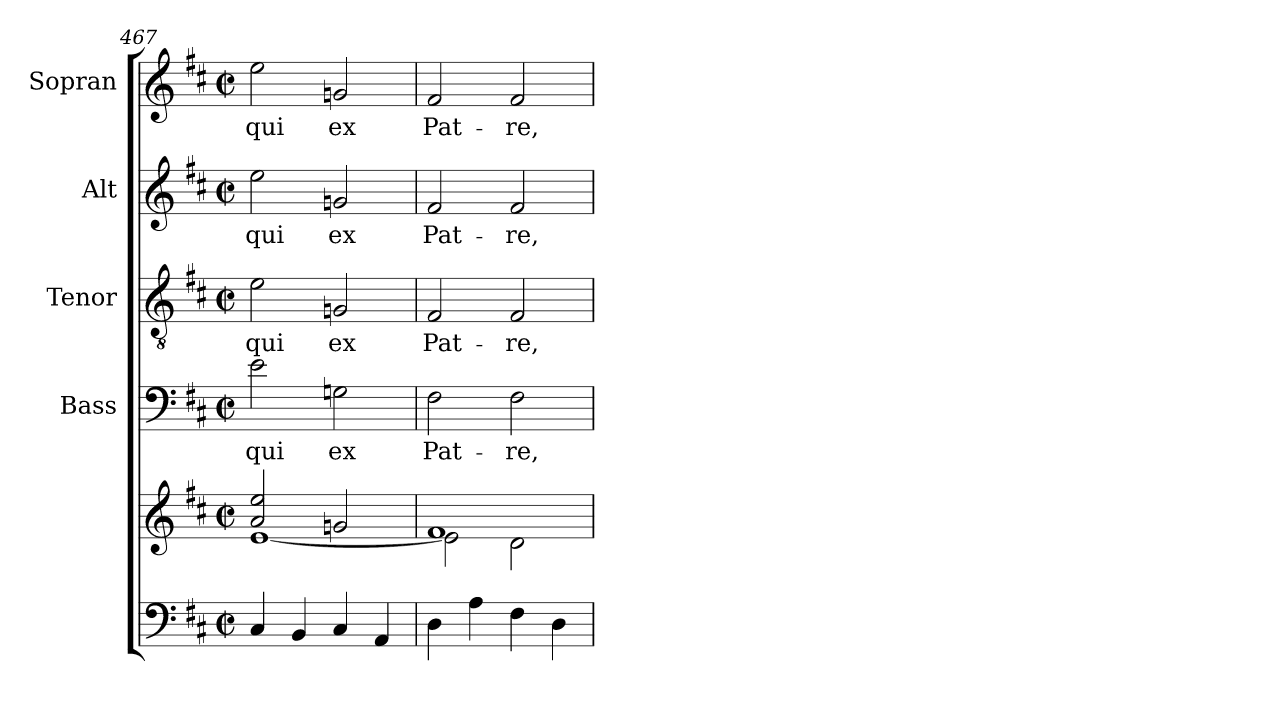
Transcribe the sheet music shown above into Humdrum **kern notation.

**kern	**kern	**kern	**text	**kern	**text	**kern	**text	**kern	**text
*part5	*part5	*part4	*part4	*part3	*part3	*part2	*part2	*part1	*part1
*staff6	*staff5	*staff4	*staff4	*staff3	*staff3	*staff2	*staff2	*staff1	*staff1
*	*	*I"Bass	*	*I"Tenor	*	*I"Alt	*	*I"Sopran	*
*	*	*I'B.	*	*I'T.	*	*I'A.	*	*I'S.	*
*clefF4	*clefG2	*clefF4	*	*clefGv2	*	*clefG2	*	*clefG2	*
*k[f#c#]	*k[f#c#]	*k[f#c#]	*	*k[f#c#]	*	*k[f#c#]	*	*k[f#c#]	*
*D:	*D:	*D:	*	*D:	*	*D:	*	*D:	*
*M2/2	*M2/2	*M2/2	*	*M2/2	*	*M2/2	*	*M2/2	*
*met(c|)	*met(c|)	*met(c|)	*	*met(c|)	*	*met(c|)	*	*met(c|)	*
=467	=467	=467	=467	=467	=467	=467	=467	=467	=467
*	*^	*	*	*	*	*	*	*	*
!	!	!	!	!LO:LY:b	!	!LO:LY:b	!	!LO:LY:b	!	!LO:LY:b
4C#/	2a/ 2ee/	[<1e	2e\	qui	2e\	qui	2ee\	qui	2ee\	qui
4BB/	.	.	.	.	.	.	.	.	.	.
!	!	!	!	!LO:LY:b	!	!LO:LY:b	!	!LO:LY:b	!	!LO:LY:b
4C#/	2gn/	.	2Gn\	ex	2Gn/	ex	2gn/	ex	2gn/	ex
4AA/	.	.	.	.	.	.	.	.	.	.
=468	=468	=468	=468	=468	=468	=468	=468	=468	=468	=468
!	!	!	!	!LO:LY:b	!	!LO:LY:b	!	!LO:LY:b	!	!LO:LY:b
4D\	1f#	2e\]	2F#\	Pat-	2F#/	Pat-	2f#/	Pat-	2f#/	Pat-
4A\	.	.	.	.	.	.	.	.	.	.
!	!	!	!	!LO:LY:b	!	!LO:LY:b	!	!LO:LY:b	!	!LO:LY:b
4F#\	.	2d\	2F#\	-re,	2F#/	-re,	2f#/	-re,	2f#/	-re,
4D\	.	.	.	.	.	.	.	.	.	.
*	*v	*v	*	*	*	*	*	*	*	*
=	=	=	=	=	=	=	=	=	=
*-	*-	*-	*-	*-	*-	*-	*-	*-	*-
